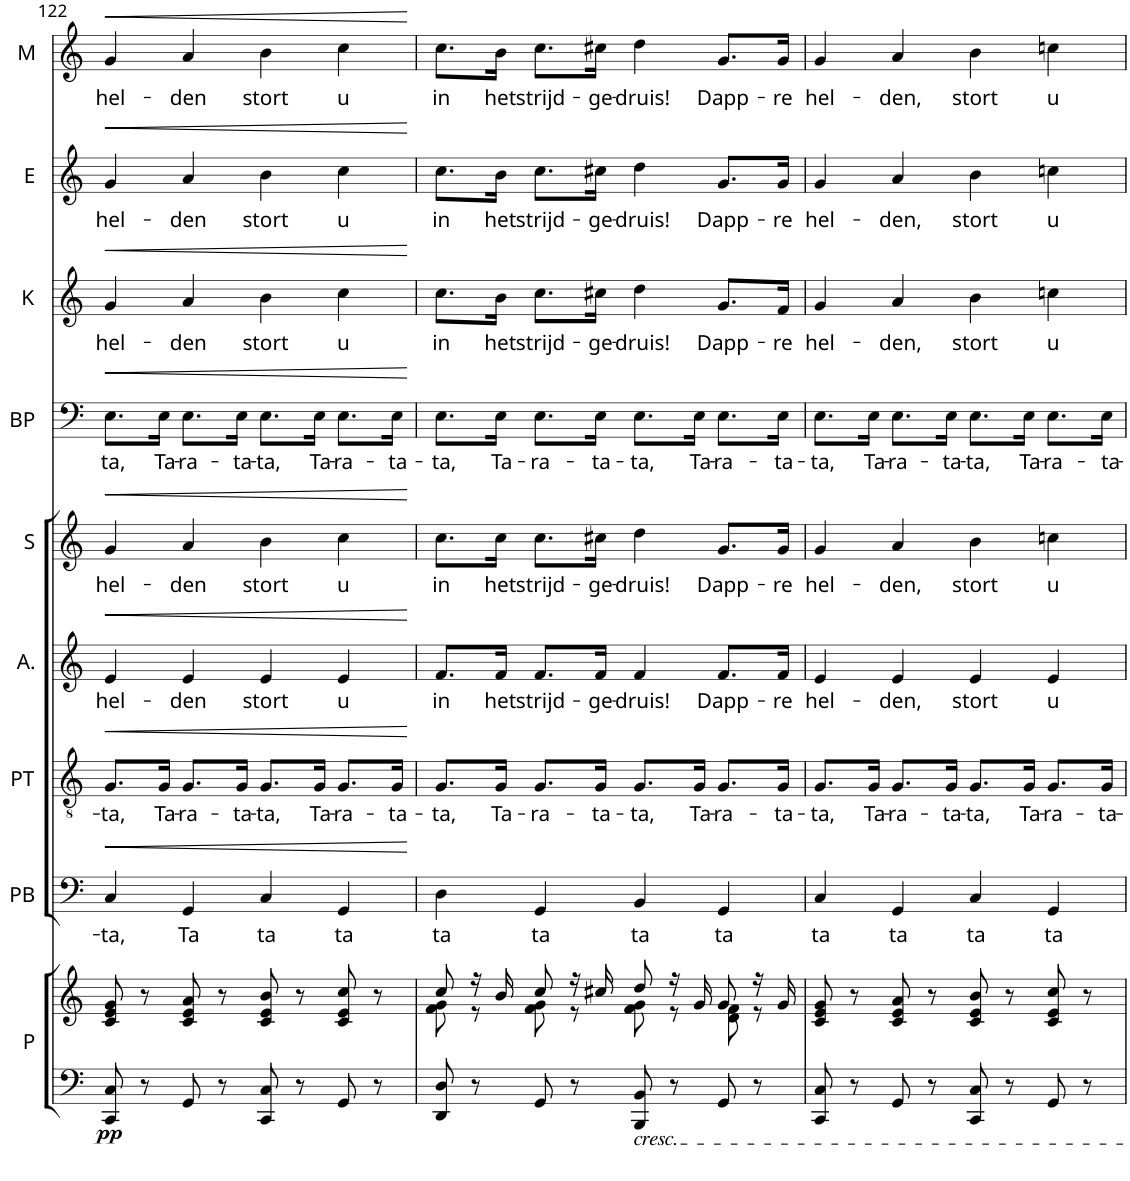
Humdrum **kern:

**kern	**kern	**dynam	**kern	**text	**dynam	**kern	**text	**dynam	**kern	**text	**dynam	**kern	**text	**dynam	**kern	**text	**dynam	**kern	**text	**dynam	**kern	**text	**dynam	**kern	**text	**dynam
*part9	*part9	*part9	*part8	*part8	*part8	*part7	*part7	*part7	*part6	*part6	*part6	*part5	*part5	*part5	*part4	*part4	*part4	*part3	*part3	*part3	*part2	*part2	*part2	*part1	*part1	*part1
*staff10	*staff9	*staff9/10	*staff8	*staff8	*staff8	*staff7	*staff7	*staff7	*staff6	*staff6	*staff6	*staff5	*staff5	*staff5	*staff4	*staff4	*staff4	*staff3	*staff3	*staff3	*staff2	*staff2	*staff2	*staff1	*staff1	*staff1
*I"Piano	*	*	*I"Politie Bas	*	*	*I"Politie Tenor	*	*	*I"Alt	*	*	*I"Sopraan	*	*	*I"Politie Brigadier	*	*	*I"Kate	*	*	*I"Edith	*	*	*I"Mabel	*	*
*I'P	*	*	*I'PB	*	*	*I'PT	*	*	*I'A.	*	*	*I'S	*	*	*	*	*	*I'K	*	*	*I'E	*	*	*I'M	*	*
!!LO:PB:g=z
*clefF4	*clefG2	*	*clefF4	*	*	*clefGv2	*	*	*clefG2	*	*	*clefG2	*	*	*clefF4	*	*	*clefG2	*	*	*clefG2	*	*	*clefG2	*	*
*	*	*	*	*	*	*Trd8c14	*	*	*	*	*	*	*	*	*Trd4c7	*	*	*	*	*	*	*	*	*	*	*
*k[]	*k[]	*	*k[]	*	*	*k[]	*	*	*k[]	*	*	*k[]	*	*	*k[]	*	*	*k[]	*	*	*k[]	*	*	*k[]	*	*
*M4/4	*M4/4	*	*M4/4	*	*	*M4/4	*	*	*M4/4	*	*	*M4/4	*	*	*M4/4	*	*	*M4/4	*	*	*M4/4	*	*	*M4/4	*	*
*met(c)	*met(c)	*	*met(c)	*	*	*met(c)	*	*	*met(c)	*	*	*met(c)	*	*	*met(c)	*	*	*met(c)	*	*	*met(c)	*	*	*met(c)	*	*
=122	=122	=122	=122	=122	=122	=122	=122	=122	=122	=122	=122	=122	=122	=122	=122	=122	=122	=122	=122	=122	=122	=122	=122	=122	=122	=122
!	!	!LO:DY:b=2	!	!LO:LY:b	!LO:HP:b	!	!LO:LY:b	!LO:HP:b	!	!LO:LY:b	!LO:HP:b	!	!LO:LY:b	!LO:HP:b	!	!LO:LY:b	!LO:HP:b	!	!LO:LY:b	!LO:HP:b	!	!LO:LY:b	!LO:HP:b	!	!LO:LY:b	!LO:HP:b
8CC/ 8C/	8c/ 8e/ 8g/	pp	4C/	-ta,	<	8.G/L	-ta,	<	4e/	hel-	<	4g/	hel-	<	8.E\L	ta,	<	4g/	hel-	<	4g/	hel-	<	4g/	hel-	<
8r	8r	.	.	.	.	.	.	.	.	.	.	.	.	.	.	.	.	.	.	.	.	.	.	.	.	.
!	!	!	!	!	!	!	!LO:LY:b	!	!	!	!	!	!	!	!	!LO:LY:b	!	!	!	!	!	!	!	!	!	!
.	.	.	.	.	.	16G/Jk	Ta-	.	.	.	.	.	.	.	16E\Jk	Ta-	.	.	.	.	.	.	.	.	.	.
!	!	!	!	!LO:LY:b	!	!	!LO:LY:b	!	!	!LO:LY:b	!	!	!LO:LY:b	!	!	!LO:LY:b	!	!	!LO:LY:b	!	!	!LO:LY:b	!	!	!LO:LY:b	!
8GG/	8c/ 8e/ 8a/	.	4GG/	Ta	.	8.G/L	-ra-	.	4e/	-den	.	4a/	-den	.	8.E\L	-ra-	.	4a/	-den	.	4a/	-den	.	4a/	-den	.
8r	8r	.	.	.	.	.	.	.	.	.	.	.	.	.	.	.	.	.	.	.	.	.	.	.	.	.
!	!	!	!	!	!	!	!LO:LY:b	!	!	!	!	!	!	!	!	!LO:LY:b	!	!	!	!	!	!	!	!	!	!
.	.	.	.	.	.	16G/Jk	-ta-	.	.	.	.	.	.	.	16E\Jk	-ta-	.	.	.	.	.	.	.	.	.	.
!	!	!	!	!LO:LY:b	!	!	!LO:LY:b	!	!	!LO:LY:b	!	!	!LO:LY:b	!	!	!LO:LY:b	!	!	!LO:LY:b	!	!	!LO:LY:b	!	!	!LO:LY:b	!
8CC/ 8C/	8c/ 8e/ 8b/	.	4C/	ta	.	8.G/L	-ta,	.	4e/	stort	.	4b\	stort	.	8.E\L	-ta,	.	4b\	stort	.	4b\	stort	.	4b\	stort	.
8r	8r	.	.	.	.	.	.	.	.	.	.	.	.	.	.	.	.	.	.	.	.	.	.	.	.	.
!	!	!	!	!	!	!	!LO:LY:b	!	!	!	!	!	!	!	!	!LO:LY:b	!	!	!	!	!	!	!	!	!	!
.	.	.	.	.	.	16G/Jk	Ta-	.	.	.	.	.	.	.	16E\Jk	Ta-	.	.	.	.	.	.	.	.	.	.
!	!	!	!	!LO:LY:b	!	!	!LO:LY:b	!	!	!LO:LY:b	!	!	!LO:LY:b	!	!	!LO:LY:b	!	!	!LO:LY:b	!	!	!LO:LY:b	!	!	!LO:LY:b	!
8GG/	8c/ 8e/ 8cc/	.	4GG/	ta	.	8.G/L	-ra-	.	4e/	u	.	4cc\	u	.	8.E\L	-ra-	.	4cc\	u	.	4cc\	u	.	4cc\	u	.
8r	8r	.	.	.	.	.	.	.	.	.	.	.	.	.	.	.	.	.	.	.	.	.	.	.	.	.
!	!	!	!	!	!	!	!LO:LY:b	!	!	!	!	!	!	!	!	!LO:LY:b	!	!	!	!	!	!	!	!	!	!
.	.	.	.	.	.	16G/Jk	-ta-	.	.	.	.	.	.	.	16E\Jk	-ta-	.	.	.	.	.	.	.	.	.	.
.	.	.	.	.	[	.	.	[	.	.	[	.	.	[	.	.	[	.	.	[	.	.	[	.	.	[
=123	=123	=123	=123	=123	=123	=123	=123	=123	=123	=123	=123	=123	=123	=123	=123	=123	=123	=123	=123	=123	=123	=123	=123	=123	=123	=123
*	*^	*	*	*	*	*	*	*	*	*	*	*	*	*	*	*	*	*	*	*	*	*	*	*	*	*
!	!	!	!	!	!LO:LY:b	!	!	!LO:LY:b	!	!	!LO:LY:b	!	!	!LO:LY:b	!	!	!LO:LY:b	!	!	!LO:LY:b	!	!	!LO:LY:b	!	!	!LO:LY:b	!
8DD/ 8D/	8cc/	8f\ 8g\	.	4D\	ta	.	8.G/L	-ta,	.	8.f/L	in	.	8.cc\L	in	.	8.E\L	-ta,	.	8.cc\L	in	.	8.cc\L	in	.	8.cc\L	in	.
8r	16r	8r	.	.	.	.	.	.	.	.	.	.	.	.	.	.	.	.	.	.	.	.	.	.	.	.	.
!	!	!	!	!	!	!	!	!LO:LY:b	!	!	!LO:LY:b	!	!	!LO:LY:b	!	!	!LO:LY:b	!	!	!LO:LY:b	!	!	!LO:LY:b	!	!	!LO:LY:b	!
.	16b/	.	.	.	.	.	16G/Jk	Ta-	.	16f/Jk	het	.	16cc\Jk	het	.	16E\Jk	Ta-	.	16b\Jk	het	.	16b\Jk	het	.	16b\Jk	het	.
!	!	!	!	!	!LO:LY:b	!	!	!LO:LY:b	!	!	!LO:LY:b	!	!	!LO:LY:b	!	!	!LO:LY:b	!	!	!LO:LY:b	!	!	!LO:LY:b	!	!	!LO:LY:b	!
8GG/	8cc/	8f\ 8g\	.	4GG/	ta	.	8.G/L	-ra-	.	8.f/L	strijd-	.	8.cc\L	strijd-	.	8.E\L	-ra-	.	8.cc\L	strijd-	.	8.cc\L	strijd-	.	8.cc\L	strijd-	.
8r	16r	8r	.	.	.	.	.	.	.	.	.	.	.	.	.	.	.	.	.	.	.	.	.	.	.	.	.
!	!	!	!	!	!	!	!	!LO:LY:b	!	!	!LO:LY:b	!	!	!LO:LY:b	!	!	!LO:LY:b	!	!	!LO:LY:b	!	!	!LO:LY:b	!	!	!LO:LY:b	!
.	16cc#X/	.	.	.	.	.	16G/Jk	-ta-	.	16f/Jk	-ge-	.	16cc#X\Jk	-ge-	.	16E\Jk	-ta-	.	16cc#X\Jk	-ge-	.	16cc#X\Jk	-ge-	.	16cc#X\Jk	-ge-	.
!LO:TX:b:i:t=cresc.	!	!	!	!	!	!	!	!	!	!	!	!	!	!	!	!	!	!	!	!	!	!	!	!	!	!	!
!	!	!	!	!	!LO:LY:b	!	!	!LO:LY:b	!	!	!LO:LY:b	!	!	!LO:LY:b	!	!	!LO:LY:b	!	!	!LO:LY:b	!	!	!LO:LY:b	!	!	!LO:LY:b	!
8BBB/ 8BB/	8dd/	8f\ 8g\	.	4BB/	ta	.	8.G/L	-ta,	.	4f/	-druis!	.	4dd\	-druis!	.	8.E\L	-ta,	.	4dd\	-druis!	.	4dd\	-druis!	.	4dd\	-druis!	.
8r	16r	8r	.	.	.	.	.	.	.	.	.	.	.	.	.	.	.	.	.	.	.	.	.	.	.	.	.
!	!	!	!	!	!	!	!	!LO:LY:b	!	!	!	!	!	!	!	!	!LO:LY:b	!	!	!	!	!	!	!	!	!	!
.	16g/	.	.	.	.	.	16G/Jk	Ta-	.	.	.	.	.	.	.	16E\Jk	Ta-	.	.	.	.	.	.	.	.	.	.
!	!	!	!	!	!LO:LY:b	!	!	!LO:LY:b	!	!	!LO:LY:b	!	!	!LO:LY:b	!	!	!LO:LY:b	!	!	!LO:LY:b	!	!	!LO:LY:b	!	!	!LO:LY:b	!
8GG/	8g/	8d\ 8f\	.	4GG/	ta	.	8.G/L	-ra-	.	8.f/L	Dapp-	.	8.g/L	Dapp-	.	8.E\L	-ra-	.	8.g/L	Dapp-	.	8.g/L	Dapp-	.	8.g/L	Dapp-	.
8r	16r	8r	.	.	.	.	.	.	.	.	.	.	.	.	.	.	.	.	.	.	.	.	.	.	.	.	.
!	!	!	!	!	!	!	!	!LO:LY:b	!	!	!LO:LY:b	!	!	!LO:LY:b	!	!	!LO:LY:b	!	!	!LO:LY:b	!	!	!LO:LY:b	!	!	!LO:LY:b	!
.	16g/	.	.	.	.	.	16G/Jk	-ta-	.	16f/Jk	-re	.	16g/Jk	-re	.	16E\Jk	-ta-	.	16f/Jk	-re	.	16g/Jk	-re	.	16g/Jk	-re	.
*	*v	*v	*	*	*	*	*	*	*	*	*	*	*	*	*	*	*	*	*	*	*	*	*	*	*	*	*
=124	=124	=124	=124	=124	=124	=124	=124	=124	=124	=124	=124	=124	=124	=124	=124	=124	=124	=124	=124	=124	=124	=124	=124	=124	=124	=124
!	!	!	!	!LO:LY:b	!	!	!LO:LY:b	!	!	!LO:LY:b	!	!	!LO:LY:b	!	!	!LO:LY:b	!	!	!LO:LY:b	!	!	!LO:LY:b	!	!	!LO:LY:b	!
8CC/ 8C/	8c/ 8e/ 8g/	.	4C/	ta	.	8.G/L	-ta,	.	4e/	hel-	.	4g/	hel-	.	8.E\L	-ta,	.	4g/	hel-	.	4g/	hel-	.	4g/	hel-	.
8r	8r	.	.	.	.	.	.	.	.	.	.	.	.	.	.	.	.	.	.	.	.	.	.	.	.	.
!	!	!	!	!	!	!	!LO:LY:b	!	!	!	!	!	!	!	!	!LO:LY:b	!	!	!	!	!	!	!	!	!	!
.	.	.	.	.	.	16G/Jk	Ta-	.	.	.	.	.	.	.	16E\Jk	Ta-	.	.	.	.	.	.	.	.	.	.
!	!	!	!	!LO:LY:b	!	!	!LO:LY:b	!	!	!LO:LY:b	!	!	!LO:LY:b	!	!	!LO:LY:b	!	!	!LO:LY:b	!	!	!LO:LY:b	!	!	!LO:LY:b	!
8GG/	8c/ 8e/ 8a/	.	4GG/	ta	.	8.G/L	-ra-	.	4e/	-den,	.	4a/	-den,	.	8.E\L	-ra-	.	4a/	-den,	.	4a/	-den,	.	4a/	-den,	.
8r	8r	.	.	.	.	.	.	.	.	.	.	.	.	.	.	.	.	.	.	.	.	.	.	.	.	.
!	!	!	!	!	!	!	!LO:LY:b	!	!	!	!	!	!	!	!	!LO:LY:b	!	!	!	!	!	!	!	!	!	!
.	.	.	.	.	.	16G/Jk	-ta-	.	.	.	.	.	.	.	16E\Jk	-ta-	.	.	.	.	.	.	.	.	.	.
!	!	!	!	!LO:LY:b	!	!	!LO:LY:b	!	!	!LO:LY:b	!	!	!LO:LY:b	!	!	!LO:LY:b	!	!	!LO:LY:b	!	!	!LO:LY:b	!	!	!LO:LY:b	!
8CC/ 8C/	8c/ 8e/ 8b/	.	4C/	ta	.	8.G/L	-ta,	.	4e/	stort	.	4b\	stort	.	8.E\L	-ta,	.	4b\	stort	.	4b\	stort	.	4b\	stort	.
8r	8r	.	.	.	.	.	.	.	.	.	.	.	.	.	.	.	.	.	.	.	.	.	.	.	.	.
!	!	!	!	!	!	!	!LO:LY:b	!	!	!	!	!	!	!	!	!LO:LY:b	!	!	!	!	!	!	!	!	!	!
.	.	.	.	.	.	16G/Jk	Ta-	.	.	.	.	.	.	.	16E\Jk	Ta-	.	.	.	.	.	.	.	.	.	.
!	!	!	!	!LO:LY:b	!	!	!LO:LY:b	!	!	!LO:LY:b	!	!	!LO:LY:b	!	!	!LO:LY:b	!	!	!LO:LY:b	!	!	!LO:LY:b	!	!	!LO:LY:b	!
8GG/	8c/ 8e/ 8cc/	.	4GG/	ta	.	8.G/L	-ra-	.	4e/	u	.	4ccn\	u	.	8.E\L	-ra-	.	4ccn\	u	.	4ccn\	u	.	4ccn\	u	.
8r	8r	.	.	.	.	.	.	.	.	.	.	.	.	.	.	.	.	.	.	.	.	.	.	.	.	.
!	!	!	!	!	!	!	!LO:LY:b	!	!	!	!	!	!	!	!	!LO:LY:b	!	!	!	!	!	!	!	!	!	!
.	.	.	.	.	.	16G/Jk	-ta-	.	.	.	.	.	.	.	16E\Jk	-ta-	.	.	.	.	.	.	.	.	.	.
=	=	=	=	=	=	=	=	=	=	=	=	=	=	=	=	=	=	=	=	=	=	=	=	=	=	=
*-	*-	*-	*-	*-	*-	*-	*-	*-	*-	*-	*-	*-	*-	*-	*-	*-	*-	*-	*-	*-	*-	*-	*-	*-	*-	*-
